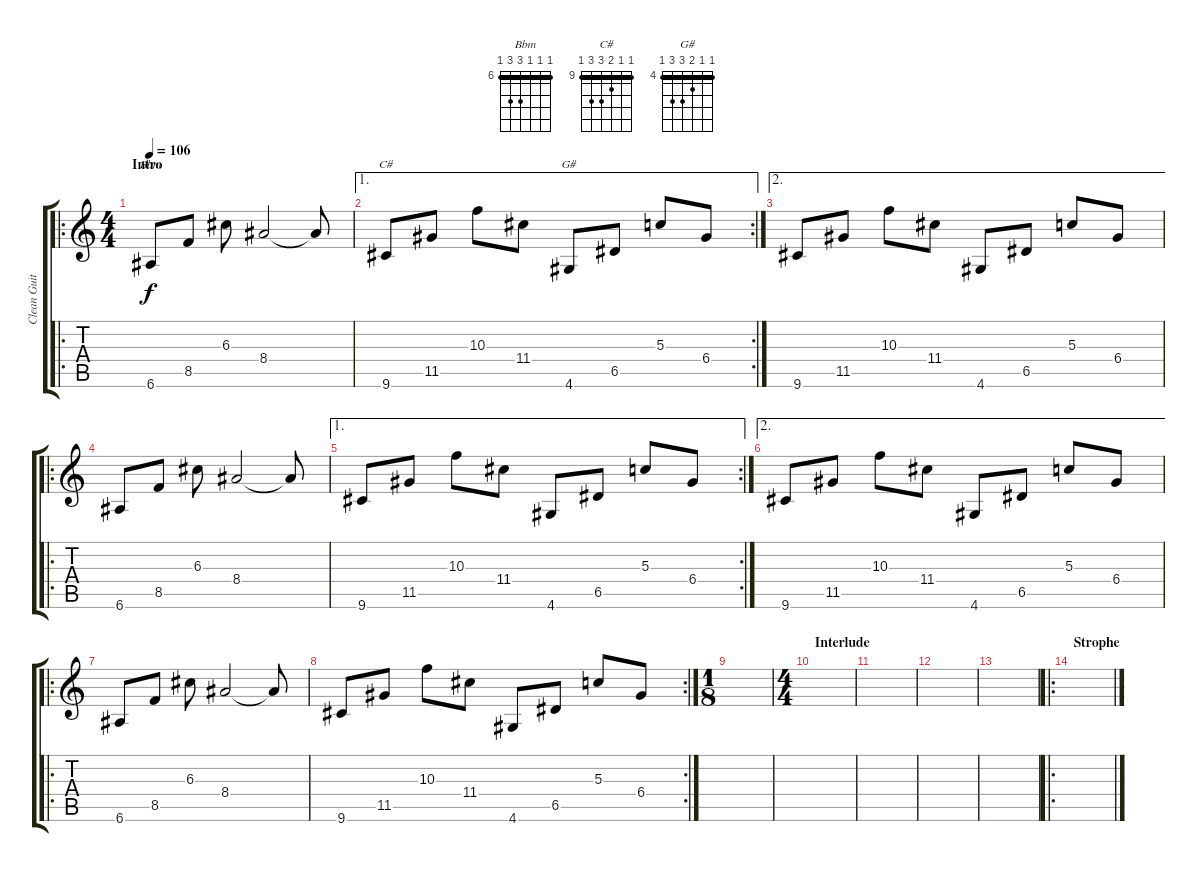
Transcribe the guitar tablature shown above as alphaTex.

\track ("Clean Guitar" "Clean Guit") {instrument acousticguitarsteel}
\staff {score tabs}
\tuning (E4 B3 G3 D3 A2 E2) {hide}
\chord ("Bbm" 6 6 6 8 8 6) {firstfret 6 barre 6}
\chord ("C#" 9 9 10 11 11 9) {firstfret 9 barre 9}
\chord ("G#" 4 4 5 6 6 4) {firstfret 4 barre 4}
\ro
\ts (4 4)
\section ("" "Intro")
\tempo 106
\clef g2
\ks c
6.6.8{ch "Bbm" dy f instrument acousticguitarsteel} 8.5.8 6.3.8 8.4.2 8.4{t}.8 |
\ae 1
\rc 2
9.6.8{ch "C#"} 11.5.8 10.3.8 11.4.8 4.6.8{ch "G#"} 6.5.8 5.3.8 6.4.8 |
\ae 2
9.6.8 11.5.8 10.3.8 11.4.8 4.6.8 6.5.8 5.3.8 6.4.8 |
\ro
6.6.8 8.5.8 6.3.8 8.4.2 8.4{t}.8 |
\ae 1
\rc 2
9.6.8 11.5.8 10.3.8 11.4.8 4.6.8 6.5.8 5.3.8 6.4.8 |
\ae 2
9.6.8 11.5.8 10.3.8 11.4.8 4.6.8 6.5.8 5.3.8 6.4.8 |
\ro
6.6.8 8.5.8 6.3.8 8.4.2 8.4{t}.8 |
\rc 2
9.6.8 11.5.8 10.3.8 11.4.8 4.6.8 6.5.8 5.3.8 6.4.8 |
\ts (1 8)
|
\ts (4 4)
\section ("" "Interlude")
|
|
|
|
\ro
\section ("" "Strophe")
